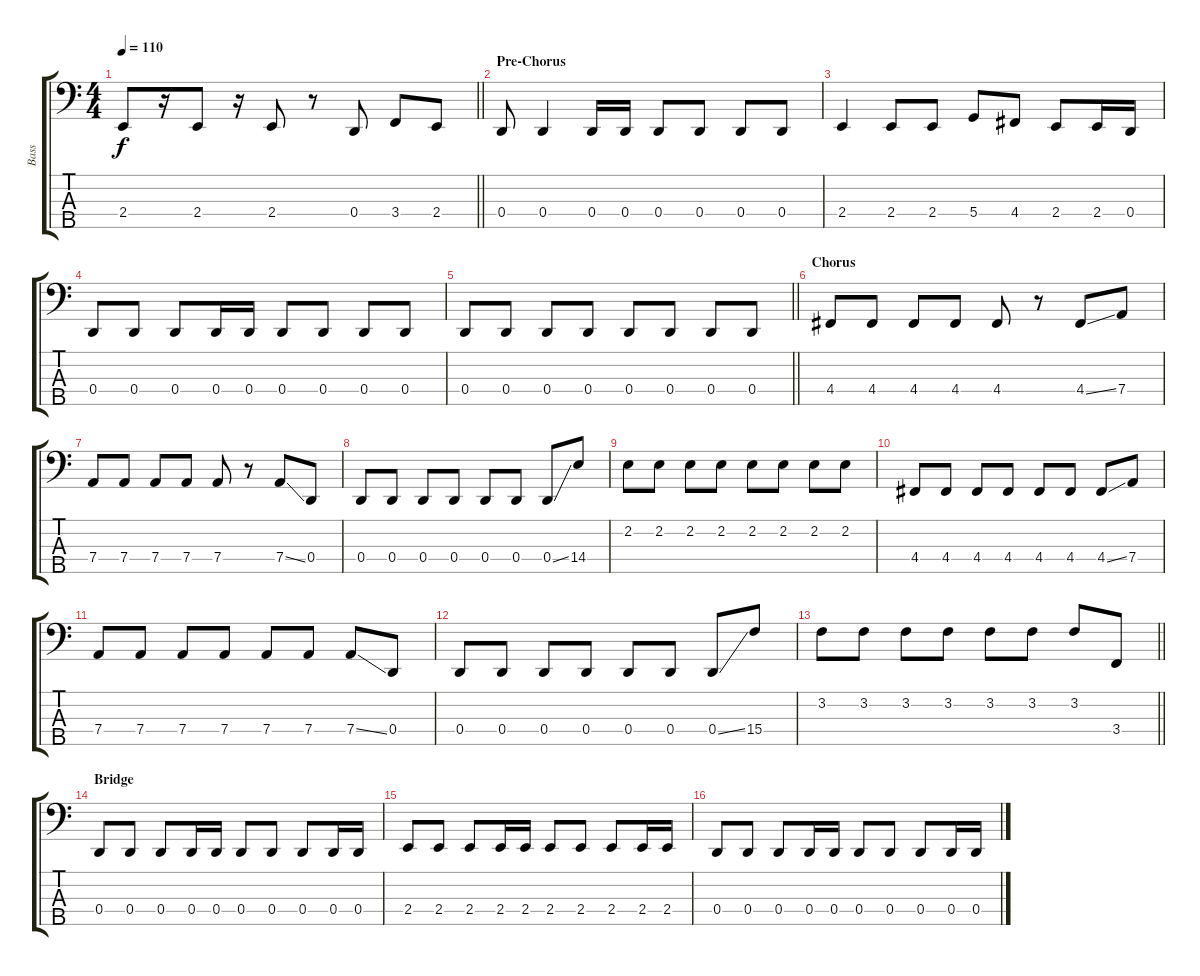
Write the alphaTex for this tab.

\track ("Bass" "Bass") {instrument electricbassfinger}
\staff {score tabs}
\tuning (G2 D2 A1 D1 B0) {hide}
\ts (4 4)
\tempo 110
\clef f4
\barLineRight lightlight
\ks c
2.4.8{dy f} r.16 2.4.8 r.16 2.4.8 r.8 0.4.8 3.4.8 2.4.8 |
\section ("" "Pre-Chorus")
0.4.8 0.4.4 0.4.16 0.4.16 0.4.8 0.4.8 0.4.8 0.4.8 |
2.4.4 2.4.8 2.4.8 5.4.8 4.4.8 2.4.8 2.4.16 0.4.16 |
0.4.8 0.4.8 0.4.8 0.4.16 0.4.16 0.4.8 0.4.8 0.4.8 0.4.8 |
\barLineRight lightlight
0.4.8 0.4.8 0.4.8 0.4.8 0.4.8 0.4.8 0.4.8 0.4.8 |
\section ("" "Chorus")
4.4.8 4.4.8 4.4.8 4.4.8 4.4.8 r.8 4.4{ss}.8 7.4.8 |
7.4.8 7.4.8 7.4.8 7.4.8 7.4.8 r.8 7.4{ss}.8 0.4.8 |
0.4.8 0.4.8 0.4.8 0.4.8 0.4.8 0.4.8 0.4{ss}.8 14.4.8 |
2.2.8 2.2.8 2.2.8 2.2.8 2.2.8 2.2.8 2.2.8 2.2.8 |
4.4.8 4.4.8 4.4.8 4.4.8 4.4.8 4.4.8 4.4{ss}.8 7.4.8 |
7.4.8 7.4.8 7.4.8 7.4.8 7.4.8 7.4.8 7.4{ss}.8 0.4.8 |
0.4.8 0.4.8 0.4.8 0.4.8 0.4.8 0.4.8 0.4{ss}.8 15.4.8 |
\barLineRight lightlight
3.2.8 3.2.8 3.2.8 3.2.8 3.2.8 3.2.8 3.2.8 3.4.8 |
\section ("" "Bridge")
0.4.8 0.4.8 0.4.8 0.4.16 0.4.16 0.4.8 0.4.8 0.4.8 0.4.16 0.4.16 |
2.4.8 2.4.8 2.4.8 2.4.16 2.4.16 2.4.8 2.4.8 2.4.8 2.4.16 2.4.16 |
0.4.8 0.4.8 0.4.8 0.4.16 0.4.16 0.4.8 0.4.8 0.4.8 0.4.16 0.4.16
